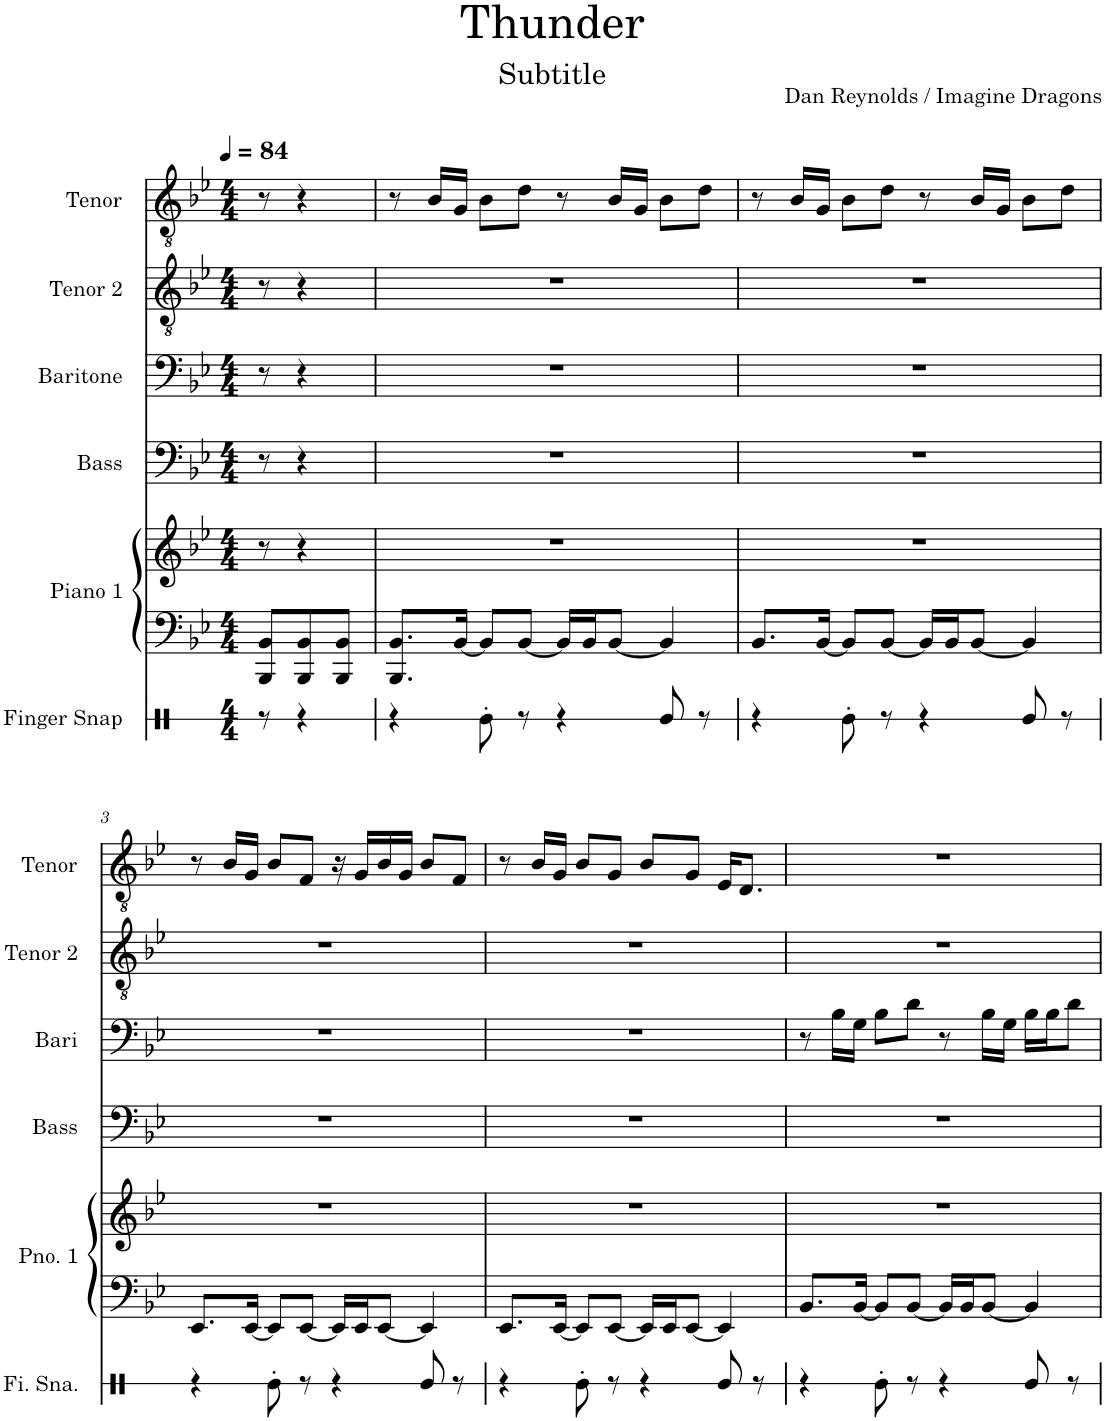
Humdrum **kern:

**kern	**kern	**kern	**kern	**kern	**kern	**kern
*part6	*part5	*part5	*part4	*part3	*part2	*part1
*staff7	*staff6	*staff5	*staff4	*staff3	*staff2	*staff1
*I"Finger Snap	*I"Piano 1	*	*I"Bass	*I"Baritone	*I"Tenor 2	*I"Tenor
*I'Fi. Sna.	*I'Pno. 1	*	*I'Bass	*I'Bari	*I'Tenor 2	*I'Tenor
*stria1	*	*	*	*	*	*
*clefX	*clefF4	*clefG2	*clefF4	*clefF4	*clefGv2	*clefGv2
*k[]	*k[b-e-]	*k[b-e-]	*k[b-e-]	*k[b-e-]	*k[b-e-]	*k[b-e-]
*M4/4	*M4/4	*M4/4	*M4/4	*M4/4	*M4/4	*M4/4
*MM84	*MM84	*MM84	*MM84	*MM84	*MM84	*MM84
=	=	=	=	=	=	=
8r	8BBB-/ 8BB-/L	8r	8r	8r	8r	8r
4r	8BBB-/ 8BB-/	4r	4r	4r	4r	4r
.	8BBB-/ 8BB-/J	.	.	.	.	.
=1	=1	=1	=1	=1	=1	=1
4r	8.BBB-/ 8.BB-/L	1r	1r	1r	1r	8r
.	.	.	.	.	.	16B-/LL
.	[16BB-/Jk	.	.	.	.	16G/JJ
8Re'\	8BB-/L]	.	.	.	.	8B-\L
8r	[8BB-/J	.	.	.	.	8d\J
4r	16BB-/LL]	.	.	.	.	8r
.	16BB-/J	.	.	.	.	.
.	[8BB-/J	.	.	.	.	16B-/LL
.	.	.	.	.	.	16G/JJ
8Re/	4BB-/]	.	.	.	.	8B-\L
8r	.	.	.	.	.	8d\J
=2	=2	=2	=2	=2	=2	=2
4r	8.BB-/L	1r	1r	1r	1r	8r
.	.	.	.	.	.	16B-/LL
.	[16BB-/Jk	.	.	.	.	16G/JJ
8Re'\	8BB-/L]	.	.	.	.	8B-\L
8r	[8BB-/J	.	.	.	.	8d\J
4r	16BB-/LL]	.	.	.	.	8r
.	16BB-/J	.	.	.	.	.
.	[8BB-/J	.	.	.	.	16B-/LL
.	.	.	.	.	.	16G/JJ
8Re/	4BB-/]	.	.	.	.	8B-\L
8r	.	.	.	.	.	8d\J
!!LO:LB:g=z
=3	=3	=3	=3	=3	=3	=3
4r	8.EE-/L	1r	1r	1r	1r	8r
.	.	.	.	.	.	16B-/LL
.	[16EE-/Jk	.	.	.	.	16G/JJ
8Re'\	8EE-/L]	.	.	.	.	8B-/L
8r	[8EE-/J	.	.	.	.	8F/J
4r	16EE-/LL]	.	.	.	.	16r
.	16EE-/J	.	.	.	.	16G/LL
.	[8EE-/J	.	.	.	.	16B-/
.	.	.	.	.	.	16G/JJ
8Re/	4EE-/]	.	.	.	.	8B-/L
8r	.	.	.	.	.	8F/J
=4	=4	=4	=4	=4	=4	=4
4r	8.EE-/L	1r	1r	1r	1r	8r
.	.	.	.	.	.	16B-/LL
.	[16EE-/Jk	.	.	.	.	16G/JJ
8Re'\	8EE-/L]	.	.	.	.	8B-/L
8r	[8EE-/J	.	.	.	.	8G/J
4r	16EE-/LL]	.	.	.	.	8B-/L
.	16EE-/J	.	.	.	.	.
.	[8EE-/J	.	.	.	.	8G/J
8Re/	4EE-/]	.	.	.	.	16E-/KL
.	.	.	.	.	.	8.D/J
8r	.	.	.	.	.	.
=5	=5	=5	=5	=5	=5	=5
4r	8.BB-/L	1r	1r	8r	1r	1r
.	.	.	.	16B-\LL	.	.
.	[16BB-/Jk	.	.	16G\JJ	.	.
8Re'\	8BB-/L]	.	.	8B-\L	.	.
8r	[8BB-/J	.	.	8d\J	.	.
4r	16BB-/LL]	.	.	8r	.	.
.	16BB-/J	.	.	.	.	.
.	[8BB-/J	.	.	16B-\LL	.	.
.	.	.	.	16G\JJ	.	.
8Re/	4BB-/]	.	.	16B-\LL	.	.
.	.	.	.	16B-\J	.	.
8r	.	.	.	8d\J	.	.
=	=	=	=	=	=	=
*-	*-	*-	*-	*-	*-	*-
